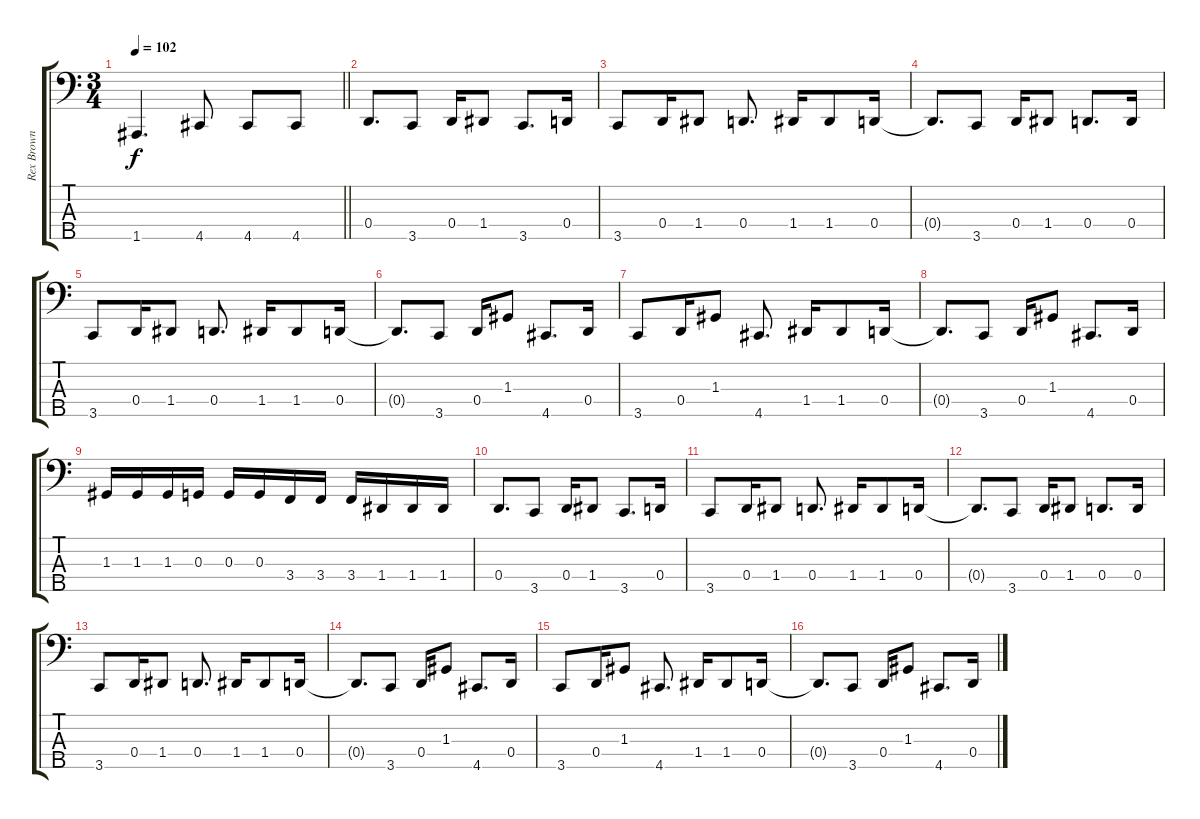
\track ("Rex Brown" "Rex Brown") {instrument fretlessbass}
\staff {score tabs}
\tuning (F2 C2 G1 D1 A0) {hide}
\ts (3 4)
\tempo 102
\clef f4
\barLineRight lightlight
\ks c
1.5.4{d dy f} 4.5.8 4.5.8 4.5.8 |
\section ("" "")
0.4.8{d} 3.5.8 0.4.16 1.4.8 3.5.8{d} 0.4.16 |
3.5.8 0.4.16 1.4.8 0.4.8{d} 1.4.16 1.4.8 0.4.16 |
0.4{t}.8{d} 3.5.8 0.4.16 1.4.8 0.4.8{d} 0.4.16 |
3.5.8 0.4.16 1.4.8 0.4.8{d} 1.4.16 1.4.8 0.4.16 |
0.4{t}.8{d} 3.5.8 0.4.16 1.3.8 4.5.8{d} 0.4.16 |
3.5.8 0.4.16 1.3.8 4.5.8{d} 1.4.16 1.4.8 0.4.16 |
0.4{t}.8{d} 3.5.8 0.4.16 1.3.8 4.5.8{d} 0.4.16 |
1.3.16 1.3.16 1.3.16 0.3.16 0.3.16 0.3.16 3.4.16 3.4.16 3.4.16 1.4.16 1.4.16 1.4.16 |
0.4.8{d} 3.5.8 0.4.16 1.4.8 3.5.8{d} 0.4.16 |
3.5.8 0.4.16 1.4.8 0.4.8{d} 1.4.16 1.4.8 0.4.16 |
0.4{t}.8{d} 3.5.8 0.4.16 1.4.8 0.4.8{d} 0.4.16 |
3.5.8 0.4.16 1.4.8 0.4.8{d} 1.4.16 1.4.8 0.4.16 |
0.4{t}.8{d} 3.5.8 0.4.16 1.3.8 4.5.8{d} 0.4.16 |
3.5.8 0.4.16 1.3.8 4.5.8{d} 1.4.16 1.4.8 0.4.16 |
0.4{t}.8{d} 3.5.8 0.4.16 1.3.8 4.5.8{d} 0.4.16
